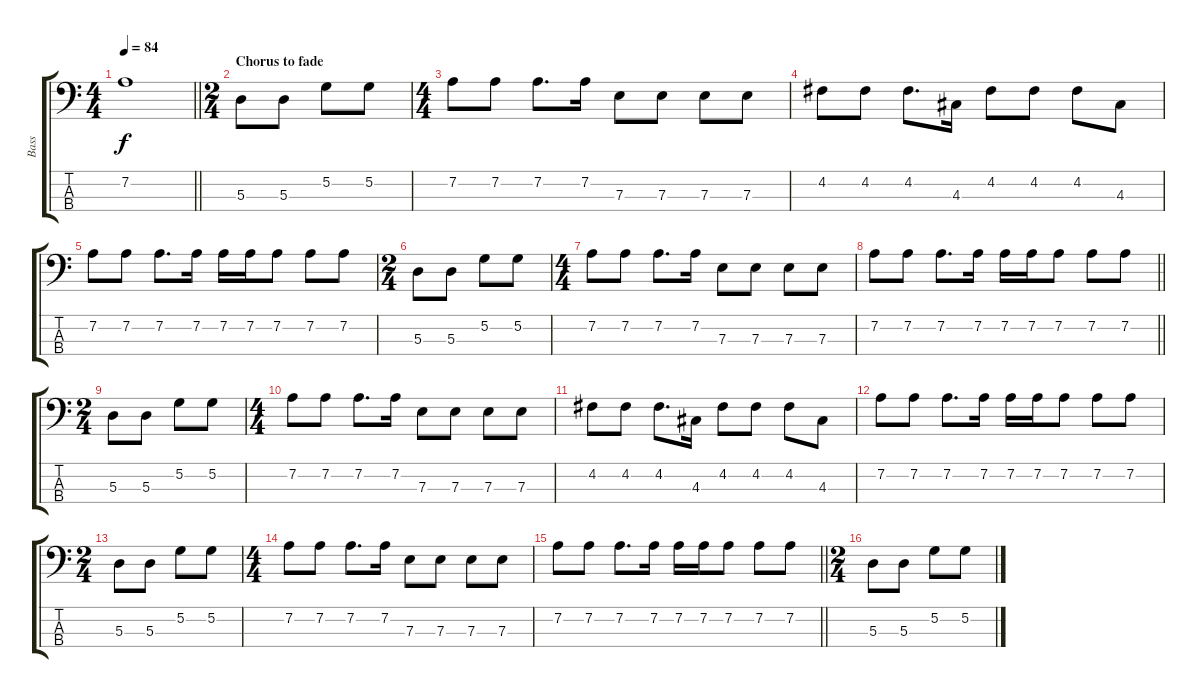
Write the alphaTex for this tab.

\track ("Bass" "Bass") {instrument electricbassfinger}
\staff {score tabs}
\tuning (G2 D2 A1 E1) {hide}
\ts (4 4)
\tempo 84
\clef f4
\barLineRight lightlight
\ks c
7.2.1{dy f} |
\ts (2 4)
\section ("" "Chorus to fade")
5.3.8 5.3.8 5.2.8 5.2.8 |
\ts (4 4)
7.2.8 7.2.8 7.2.8{d} 7.2.16 7.3.8 7.3.8 7.3.8 7.3.8 |
4.2.8 4.2.8 4.2.8{d} 4.3.16 4.2.8 4.2.8 4.2.8 4.3.8 |
7.2.8 7.2.8 7.2.8{d} 7.2.16 7.2.16 7.2.16 7.2.8 7.2.8 7.2.8 |
\ts (2 4)
5.3.8 5.3.8 5.2.8 5.2.8 |
\ts (4 4)
7.2.8 7.2.8 7.2.8{d} 7.2.16 7.3.8 7.3.8 7.3.8 7.3.8 |
\barLineRight lightlight
7.2.8 7.2.8 7.2.8{d} 7.2.16 7.2.16 7.2.16 7.2.8 7.2.8 7.2.8 |
\ts (2 4)
5.3.8 5.3.8 5.2.8 5.2.8 |
\ts (4 4)
7.2.8 7.2.8 7.2.8{d} 7.2.16 7.3.8 7.3.8 7.3.8 7.3.8 |
4.2.8 4.2.8 4.2.8{d} 4.3.16 4.2.8 4.2.8 4.2.8 4.3.8 |
7.2.8 7.2.8 7.2.8{d} 7.2.16 7.2.16 7.2.16 7.2.8 7.2.8 7.2.8 |
\ts (2 4)
5.3.8 5.3.8 5.2.8 5.2.8 |
\ts (4 4)
7.2.8 7.2.8 7.2.8{d} 7.2.16 7.3.8 7.3.8 7.3.8 7.3.8 |
\barLineRight lightlight
7.2.8 7.2.8 7.2.8{d} 7.2.16 7.2.16 7.2.16 7.2.8 7.2.8 7.2.8 |
\ts (2 4)
5.3.8 5.3.8 5.2.8 5.2.8
